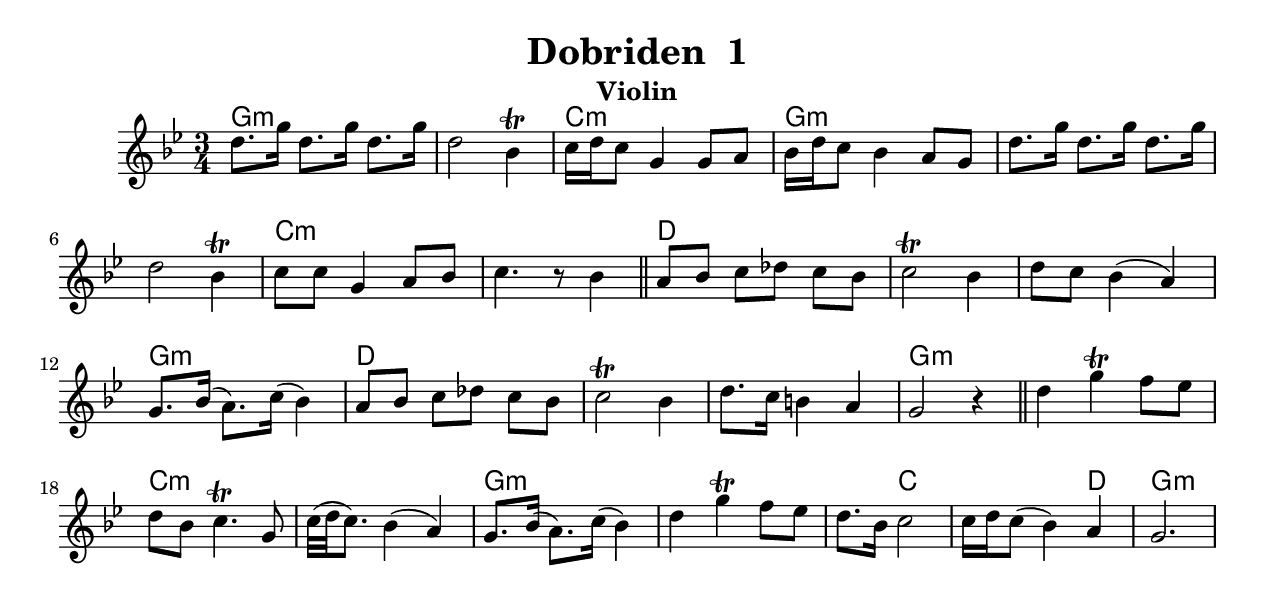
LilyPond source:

\version "2.18.0"
\include "english.ly"
\paper{
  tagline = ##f
  print-all-headers = ##t
  #(set-paper-size "letter")
}
date = #(strftime "%d-%m-%Y" (localtime (current-time)))

%\markup{ \italic{ " Updated " \date  }  }

%\markup{ Got something to say? }

global = {
  \clef treble
  \key g \minor
  \time 3/4
  \set Score.markFormatter = #format-mark-box-alphabet
}

%#################################### Melody ########################
melody = \relative c'' {
  \global
  %\partial 16*3 a16 d f   %lead in notes
  d8. g16 d8. g16 d8. g16
  d2 bf4 \trill
  c16 d c8 g4 g8 a|
  bf16 d c8 bf4 a8 g

  d'8. g16 d8. g16 d8. g16
  d2 bf4 \trill
  c8 c g4 a8 bf|
  c4. r8 bf4 \bar "||"
  a8 [bf] c [df] c [bf]|
  c2 \trill bf4
  d8 c bf4(a)

  g8. bf16(a8.) c16(bf4)| %kvetch

  a8 [bf] c [df] c [bf]|
  c2 \trill bf4
  d8. c16 b4 a
  g2 r4 \bar"||"

  d'4 g\trill f8 ef|
  d8 bf c4.\trill g8
  c32(d c8.) bf4(a)|
  g8. bf16(a8.) c16(bf4)| %kvetch

  d4 g\trill f8 ef|
  d8. bf16 c2|
  c16 d c8(bf4) a
  g2.
}
%################################# Lyrics #####################
%\addlyrics{  }
%################################# Chords #######################
harmonies = \chordmode {
  g4*6:m
  c4*3:m
  g4*9:m
  c4*6:m
  %bar
  d4*9
  g4*3:m
  d4*9
  g4*6:m
  %bar
  c4*6:m
  g4*7:m
  c4*4
  d4
  g4*3:m

}

\score {
  <<
    \new ChordNames {
      \set chordChanges = ##f
      \harmonies
    }
    \new Staff
    \melody
  >>
  \header{
    title= "Dobriden  1"
    subtitle=""
    composer= ""
    instrument = "Violin"
    arranger= ""
  }
  \midi{\tempo 4 = 120}
  \layout{indent = 1.0\cm}
}
%{
% more verses:
\markup{}
\markup {
  \fill-line {
    \hspace #0.1 % distance from left margin
    \column {
      \line { "1."
	\column {
	  ""
	}
      }
      \hspace #0.2 % vertical distance between verses
      \line { "2."
	\column {
	 ""
	}
      }
    }
    \hspace #0.1  % horiz. distance between columns
    \column {
      \line { "3."
	\column {
	  ""
	}
      }
      \hspace #0.2 % distance between verses
      \line { "4."
	\column {
	 ""
	}
      }
    }
    \hspace #0.1 % distance to right margin
  }
}

%}
